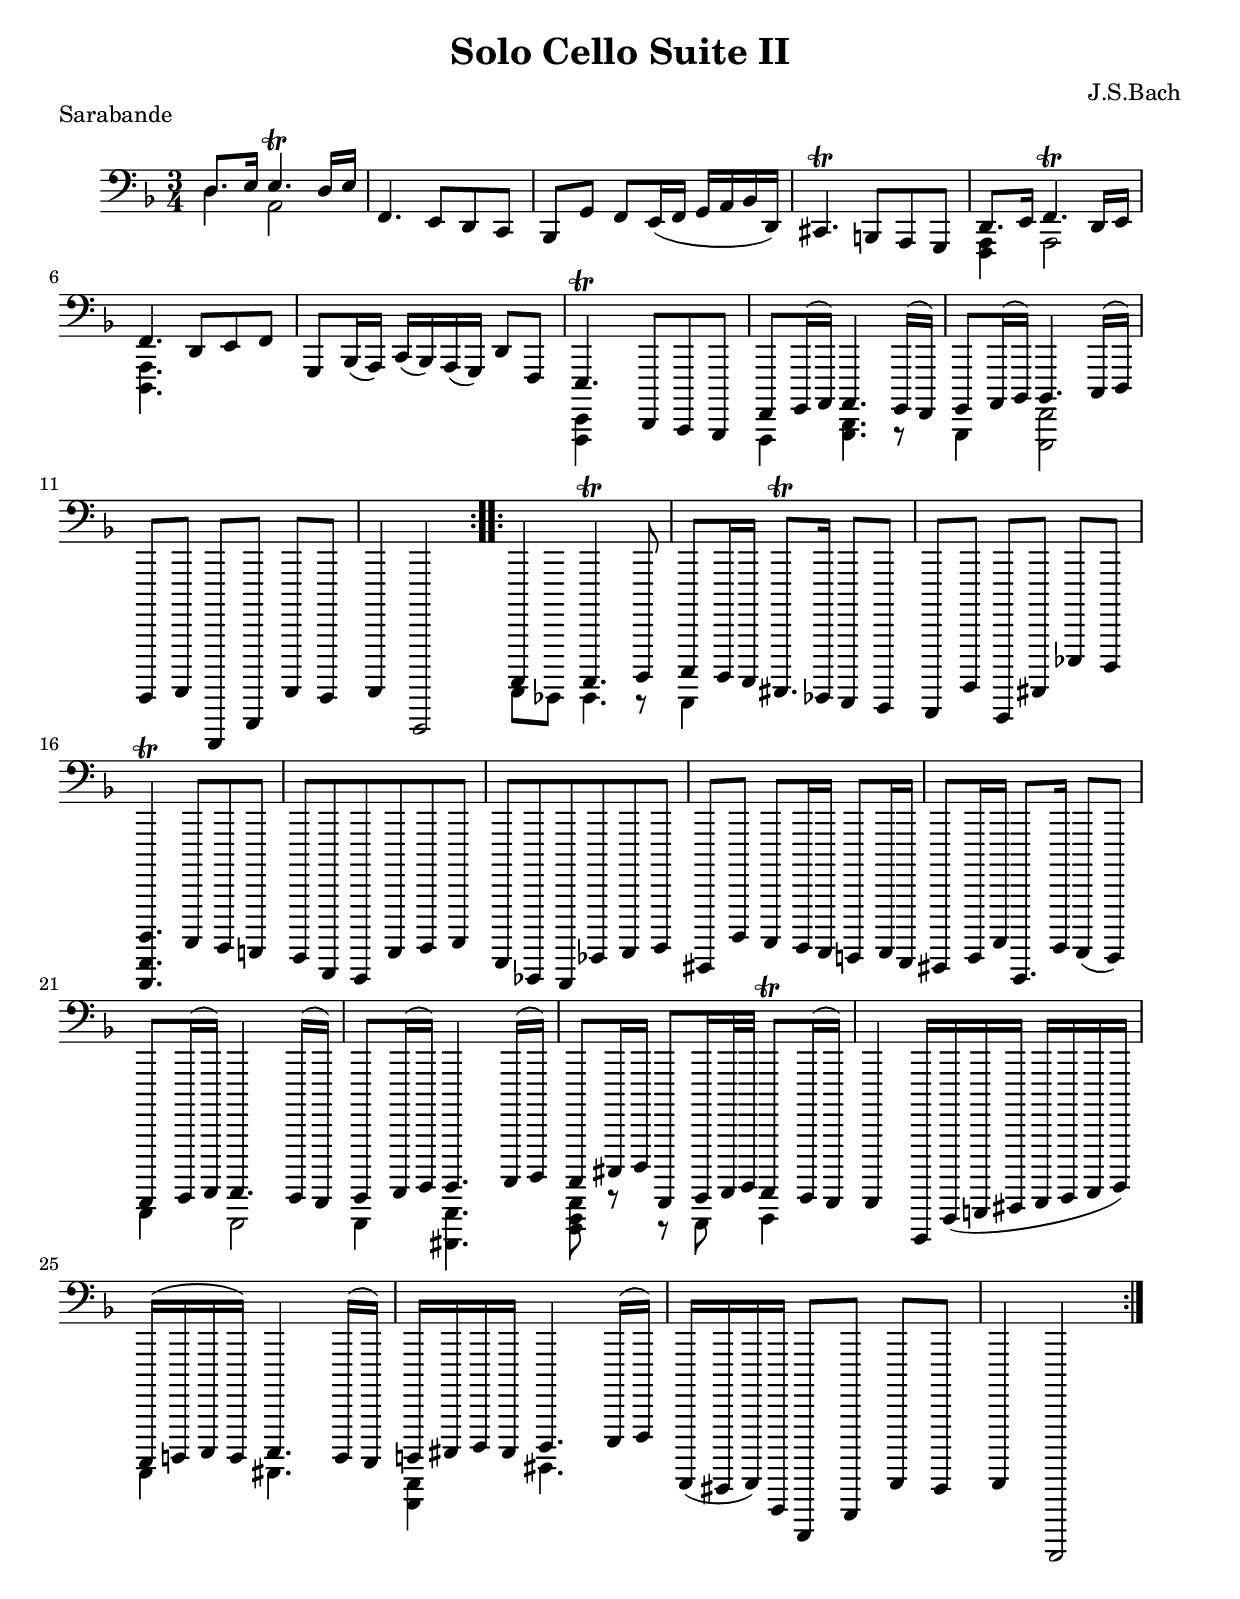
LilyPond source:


%% #(set! point-and-click line-column-location)

\header {
  title = "Solo Cello Suite II"
  piece ="Sarabande"
  composer = "J.S.Bach"
  editor = "August Wenzinger"
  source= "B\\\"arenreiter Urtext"

  texidoc = "The B\\\"arenreiter edition of the Cello Suites is the most
beautifully typeset piece of music in our collection of music (we both
own one. It is also lovely on French Horn). This piece follows the
same beaming as the printed edition. This is done in order to
benchmarkk the quality of the LilyPond output. As of lilypond 1.5.38,
the spacing is almost identical. With a line-break forced before
measure 25, we get back the linebreaking of Baerenreiter.



This file used to show spacing weaknesses. Now it shows weaknesses in
beam and slur handling.

Note that the Barenreiter edition contains an engraving mistake. The
second line begins with measure 6 (but prints 5).

"

}


\version "1.3.148"


sarabandeA =  \context Voice \notes \relative c {
  \property Staff.NoteCollision \set #'merge-differently-dotted = ##t
  < { d8. e16 e4.-\trill d16 e } \\
    { d4 a2 } >
  f4.  [e8 d c] |
  [bes g'] [f e16(f] [g a bes)d,] |
  cis4.-\trill [b8 a g] |

  %% check spacing without accs: 
  %%	c4.-\trill [bes8 a g] |
  
  < { d'8. e16 f4.-\trill d16 e |
      f4. [d8 e f] }
    \\
    { <a,4 f> a2 <a4. d,4.>  } > |
  %%5

  g8 bes16()a c()bes a()g d'8 f, |
  <  e4.-\trill
     \\ <a,,4 e'> >
  [d8 c bes]
  %%8
  < { f'8 g16()a a4. g16()f  |
      g8 a16()bes bes4. c16()d }
    \\
    { a,4 <bes4. d4. > r8 bes4 <g2 f'2>  }
  > |

  %% 11
  [e,8 f] [c, g'] [f' e] |
  f4 f,2 |
  < {  a'4 a4.-\trill bes8 
       c bes16 a } \\
    { [f8 es] es4. r8 d4 } >

  fis8.-\trill es16 d8 c |
  [bes g']
  \stemUp
  [a, fis']
  \stemBoth
  [es' d] |
  %%16
  < bes4.-\trill d, g, > [a8 g f!] |
  e bes a f' g a |
  d, as g es' f g |
  [cis, bes'] [a g16 f] [e!8 f16 d] |
  cis8 e16 a a,8. g'16 f8()e |
  %%21
  < { d e16()f f4. e16()d |
      e8 f16()g g4. a16()bes |
      a8 cis16 d d,8 e16 f32 g f8-\trill e16()d } \\
    { bes4 g2 |
      g4 <bes4. cis,> s8 |
      <d8 a f> r r g, a4 } >
  |
  \stemUp
  d4 d,16 a'( b cis d e f )g |
  \stemBoth
  \break
  %%25
  < { a16(b c)b c4. b16()a |
      b cis d cis d4. e16()f | }
    \\
    { f,4 fis4. s8 |
      <d4 g,> gis4.   } >
  \stemUp
  d16(cis)d f,
  [a,8 e']
  \stemBoth
  [d' cis] |
  d4 d,,2 |
}


sarabande =  \context Staff \notes<
  \apply #voicify-music \sarabandeA
  
>

\version "1.3.148"

sarabandeCelloGlobal =  \notes{
  \time 3/4
  \key f \major
  \clef bass
  \repeat "volta" 2 {
    s2.*12
  } \repeat "volta" 2 {
    s2.*16
  }
}

sarabandeCelloScripts =  \notes{
}

sarabandeCelloStaff =  \context Staff <
  \sarabande
  \sarabandeCelloGlobal
  \sarabandeCelloScripts
>

\score{
  \sarabandeCelloStaff
  \paper{
    indent = 7. \mm
    linewidth = 183.5 \mm
    \translator { \ScoreContext
		  %% SpacingSpanner \override #'maximum-duration-for-spacing = #(make-moment 1 16)


		}}
  \midi{ \tempo 4 = 40 }
  \header{
    opus= "" 
    piece ="Sarabande" }
}

%%% Local variables:
%%% LilyPond-indent-level:2
%%% End:
